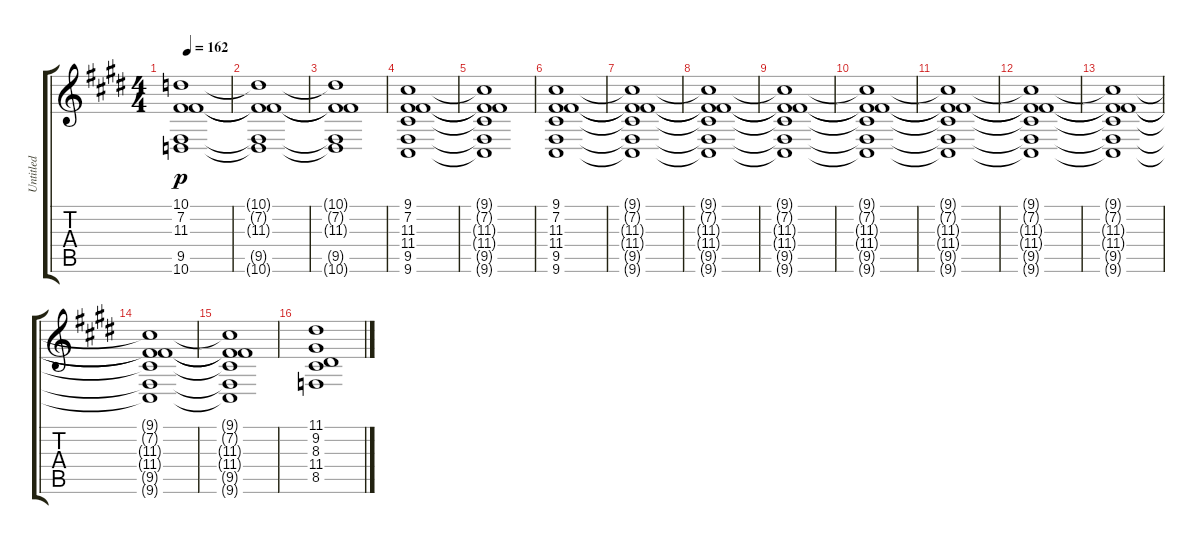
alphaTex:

\track ("Untitled" "Untitled") {instrument synthstrings1}
\staff {score tabs}
\tuning (E4 B3 G3 D3 A2 E2) {hide}
\ts (4 4)
\tempo 162
\clef g2
\ks c#minor
(10.1{t} 7.2{t} 11.3{t} 9.5{t} 10.6{t}).1{dy p} |
\ks e
(10.1{t} 7.2{t} 11.3{t} 9.5{t} 10.6{t}).1 |
\ks c#minor
(10.1{t} 7.2{t} 11.3{t} 9.5{t} 10.6{t}).1 |
\ks e
(9.1 7.2 11.3 11.4 9.5 9.6).1 |
\ks c#minor
(9.1{t} 7.2{t} 11.3{t} 11.4{t} 9.5{t} 9.6{t}).1 |
\ks e
(9.1 7.2 11.3 11.4 9.5 9.6).1 |
\ks c#minor
(9.1{t} 7.2{t} 11.3{t} 11.4{t} 9.5{t} 9.6{t}).1 |
\ks e
(9.1{t} 7.2{t} 11.3{t} 11.4{t} 9.5{t} 9.6{t}).1 |
\ks c#minor
(9.1{t} 7.2{t} 11.3{t} 11.4{t} 9.5{t} 9.6{t}).1 |
\ks e
(9.1{t} 7.2{t} 11.3{t} 11.4{t} 9.5{t} 9.6{t}).1 |
\ks c#minor
(9.1{t} 7.2{t} 11.3{t} 11.4{t} 9.5{t} 9.6{t}).1 |
\ks e
(9.1{t} 7.2{t} 11.3{t} 11.4{t} 9.5{t} 9.6{t}).1 |
\ks c#minor
(9.1{t} 7.2{t} 11.3{t} 11.4{t} 9.5{t} 9.6{t}).1 |
(9.1{t} 7.2{t} 11.3{t} 11.4{t} 9.5{t} 9.6{t}).1 |
\ks e
(9.1{t} 7.2{t} 11.3{t} 11.4{t} 9.5{t} 9.6{t}).1 |
\ks c#minor
(11.1 9.2 8.3 11.4 8.5).1
